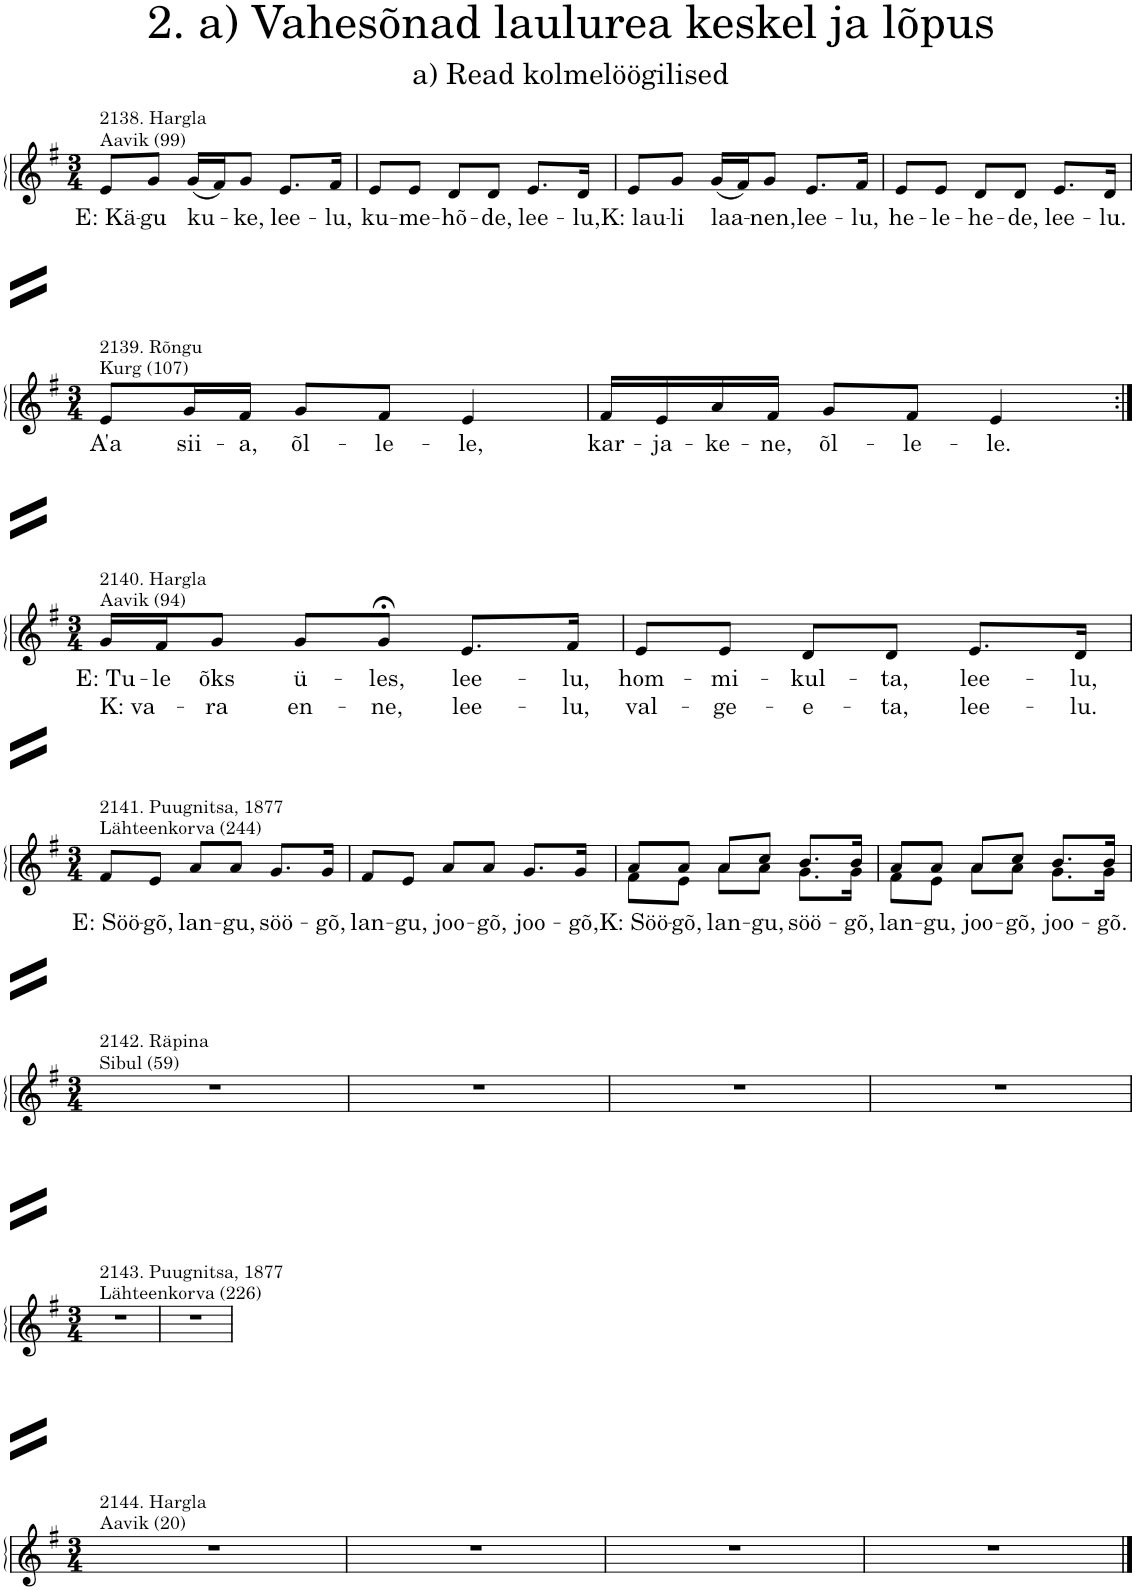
**kern	**text	**text
*part1	*part1	*part1
*staff1	*staff1	*staff1
*I"Piano	*	*
*I'Pno.	*	*
*clefG2	*	*
*k[f#]	*	*
*M3/4	*	*
=1	=1	=1
!LO:TX:a:t=2138. Hargla	!	!
!LO:TX:a:t=Aavik (99)	!	!
!	!LO:LY:b	!
8e/L	E: Kä-	.
!	!LO:LY:b	!
8g/J	-gu	.
!	!LO:LY:b	!
(16g/LL	ku-	.
16f#/J)	.	.
!	!LO:LY:b	!
8g/J	-ke,	.
!	!LO:LY:b	!
8.e/L	lee-	.
!	!LO:LY:b	!
16f#/Jk	-lu,	.
=2	=2	=2
!	!LO:LY:b	!
8e/L	ku-	.
!	!LO:LY:b	!
8e/J	-me-	.
!	!LO:LY:b	!
8d/L	-hõ-	.
!	!LO:LY:b	!
8d/J	-de,	.
!	!LO:LY:b	!
8.e/L	lee-	.
!	!LO:LY:b	!
16d/Jk	-lu,	.
=3	=3	=3
!	!LO:LY:b	!
8e/L	K: lau-	.
!	!LO:LY:b	!
8g/J	-li	.
!	!LO:LY:b	!
(16g/LL	laa-	.
16f#/J)	.	.
!	!LO:LY:b	!
8g/J	-nen,	.
!	!LO:LY:b	!
8.e/L	lee-	.
!	!LO:LY:b	!
16f#/Jk	-lu,	.
=4	=4	=4
!	!LO:LY:b	!
8e/L	he-	.
!	!LO:LY:b	!
8e/J	-le-	.
!	!LO:LY:b	!
8d/L	-he-	.
!	!LO:LY:b	!
8d/J	-de,	.
!	!LO:LY:b	!
8.e/L	lee-	.
!	!LO:LY:b	!
16d/Jk	-lu.	.
!!LO:LB:g=z
=1	=1	=1
*M3/4	*	*
!LO:TX:a:t=2139. Rõngu	!	!
!LO:TX:a:t=Kurg (107)	!	!
!	!LO:LY:b	!
8e/L	A'a	.
!	!LO:LY:b	!
16g/L	sii-	.
!	!LO:LY:b	!
16f#/JJ	-a,	.
!	!LO:LY:b	!
8g/L	õl-	.
!	!LO:LY:b	!
8f#/J	-le-	.
!	!LO:LY:b	!
4e/	-le,	.
=2	=2	=2
!	!LO:LY:b	!
16f#/LL	kar-	.
!	!LO:LY:b	!
16e/	-ja-	.
!	!LO:LY:b	!
16a/	-ke-	.
!	!LO:LY:b	!
16f#/JJ	-ne,	.
!	!LO:LY:b	!
8g/L	õl-	.
!	!LO:LY:b	!
8f#/J	-le-	.
!	!LO:LY:b	!
4e/	-le.	.
!!LO:LB:g=z
=1:|!	=1:|!	=1:|!
*M3/4	*	*
!LO:TX:a:t=2140. Hargla	!	!
!LO:TX:a:t=Aavik (94)	!	!
!	!LO:LY:b	!LO:LY:b
16g/LL	E: Tu-	K: va-
!	!LO:LY:b	!
16f#/J	-le	.
!	!LO:LY:b	!LO:LY:b
8g/J	õks	-ra
!	!LO:LY:b	!LO:LY:b
8g/L	ü-	en-
!	!LO:LY:b	!LO:LY:b
8g;</J	-les,	-ne,
!	!LO:LY:b	!LO:LY:b
8.e/L	lee-	lee-
!	!LO:LY:b	!LO:LY:b
16f#/Jk	-lu,	-lu,
=2	=2	=2
!	!LO:LY:b	!LO:LY:b
8e/L	hom-	val-
!	!LO:LY:b	!LO:LY:b
8e/J	-mi-	-ge-
!	!LO:LY:b	!LO:LY:b
8d/L	-kul-	-e-
!	!LO:LY:b	!LO:LY:b
8d/J	-ta,	-ta,
!	!LO:LY:b	!LO:LY:b
8.e/L	lee-	lee-
!	!LO:LY:b	!LO:LY:b
16d/Jk	-lu,	-lu.
!!LO:LB:g=z
=1	=1	=1
*M3/4	*	*
!LO:TX:a:t=2141. Puugnitsa, 1877	!	!
!LO:TX:a:t=Lähteenkorva (244)	!	!
!	!LO:LY:b	!
8f#/L	E: Söö-	.
!	!LO:LY:b	!
8e/J	-gõ,	.
!	!LO:LY:b	!
8a/L	lan-	.
!	!LO:LY:b	!
8a/J	-gu,	.
!	!LO:LY:b	!
8.g/L	söö-	.
!	!LO:LY:b	!
16g/Jk	-gõ,	.
=2	=2	=2
!	!LO:LY:b	!
8f#/L	lan-	.
!	!LO:LY:b	!
8e/J	-gu,	.
!	!LO:LY:b	!
8a/L	joo-	.
!	!LO:LY:b	!
8a/J	-gõ,	.
!	!LO:LY:b	!
8.g/L	joo-	.
!	!LO:LY:b	!
16g/Jk	-gõ,	.
=3	=3	=3
!	!LO:LY:b	!
*^	*	*
8a/L	8f#\L	K: Söö-	.
!	!	!LO:LY:b	!
8a/J	8e\J	-gõ,	.
!	!	!LO:LY:b	!
8a/L	8a\L	lan-	.
!	!	!LO:LY:b	!
8cc/J	8a\J	-gu,	.
!	!	!LO:LY:b	!
8.b/L	8.g\L	söö-	.
!	!	!LO:LY:b	!
16b/Jk	16g\Jk	-gõ,	.
=4	=4	=4	=4
!	!	!LO:LY:b	!
8a/L	8f#\L	lan-	.
!	!	!LO:LY:b	!
8a/J	8e\J	-gu,	.
!	!	!LO:LY:b	!
8a/L	8a\L	joo-	.
!	!	!LO:LY:b	!
8cc/J	8a\J	-gõ,	.
!	!	!LO:LY:b	!
8.b/L	8.g\L	joo-	.
!	!	!LO:LY:b	!
16b/Jk	16g\Jk	-gõ.	.
*v	*v	*	*
!!LO:LB:g=z
=1	=1	=1
*M3/4	*	*
*^	*	*
!LO:TX:a:t=2142. Räpina	!	!	!
!LO:TX:a:t=Sibul (59)	!	!	!
*v	*v	*	*
2.r	.	.
=2	=2	=2
2.r	.	.
=3	=3	=3
2.r	.	.
=4	=4	=4
2.r	.	.
!!LO:LB:g=z
=1	=1	=1
*M3/4	*	*
!LO:TX:a:t=2143. Puugnitsa, 1877	!	!
!LO:TX:a:t=Lähteenkorva (226)	!	!
2.r	.	.
=2	=2	=2
2.r	.	.
!!LO:LB:g=z
=1	=1	=1
*M3/4	*	*
!LO:TX:a:t=2144. Hargla	!	!
!LO:TX:a:t=Aavik (20)	!	!
2.r	.	.
=2	=2	=2
2.r	.	.
=3	=3	=3
2.r	.	.
=4	=4	=4
2.r	.	.
==	==	==
*-	*-	*-
